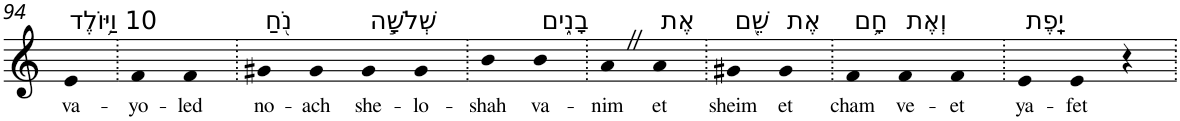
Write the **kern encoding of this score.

**kern	**text
*part1	*part1
*staff1	*staff1
*I"Piano	*
*I'Pno	*
!!LO:PB:g=z
*clefG2	*
*k[]	*
=94	=94
!LO:TX:a:t=10 וַיּ֥וֹלֶד	!
!	!LO:LY:b
4e	va-
=95.	=95.
!	!LO:LY:b
4f	-yo-
!	!LO:LY:b
4f	-led
=96.	=96.
!LO:TX:a:t=נֹ֖חַ	!
!	!LO:LY:b
4g#X	no-
!	!LO:LY:b
4g#	-ach
!LO:TX:a:t=שְׁלֹשָׁ֣ה	!
!	!LO:LY:b
4g#	she-
!	!LO:LY:b
4g#	-lo-
=97.	=97.
!	!LO:LY:b
4b	-shah
!LO:TX:a:t=בָנִ֑ים	!
!	!LO:LY:b
4b	va-
=98.	=98.
!	!LO:LY:b
4aZ	-nim
!LO:TX:a:t=אֶת	!
!	!LO:LY:b
4a	et
=99.	=99.
!LO:TX:a:t=שֵׁ֖ם	!
!	!LO:LY:b
4g#X	sheim
!LO:TX:a:t=אֶת	!
!	!LO:LY:b
4g#	et
=100.	=100.
!LO:TX:a:t=חָ֥ם	!
!	!LO:LY:b
4f	cham
!LO:TX:a:t=וְאֶת	!
!	!LO:LY:b
4f	ve-
!	!LO:LY:b
4f	-et
=101.	=101.
!LO:TX:a:t=יָֽפֶת	!
!	!LO:LY:b
4e	ya-
!	!LO:LY:b
4e	-fet
4r	.
=.	=.
*-	*-
